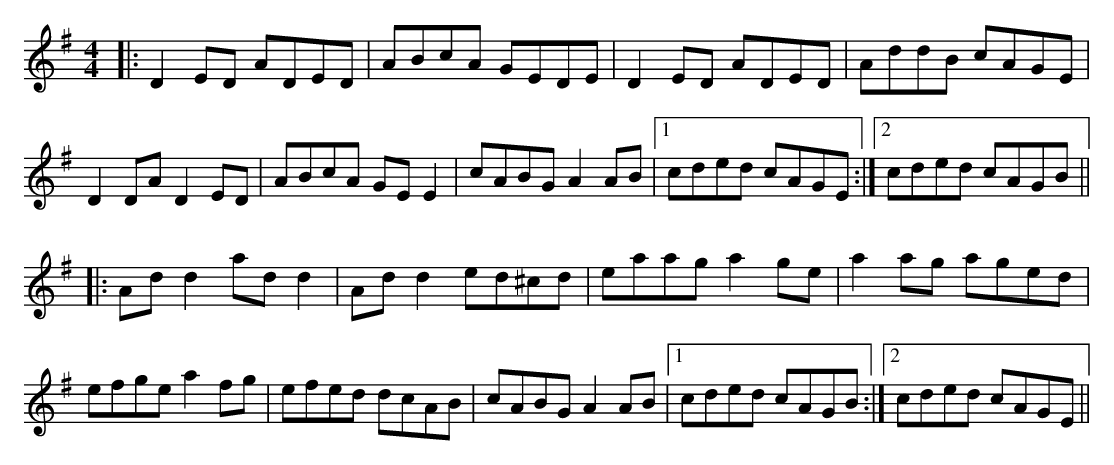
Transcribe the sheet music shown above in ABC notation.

X:1
M:4/4
K:Dmix
|:D2 ED ADED|ABcA GEDE|D2 ED ADED|AddB cAGE|
D2 DA D2 ED|ABcA GE E2|cABG A2 AB|1 cded cAGE:|2 cded cAGB||
|:Ad d2 ad d2|Ad d2 ed^cd|eaag a2 ge|a2 ag aged|
efge a2 fg|efed dcAB|cABG A2 AB|1 cded cAGB:|2 cded cAGE||
